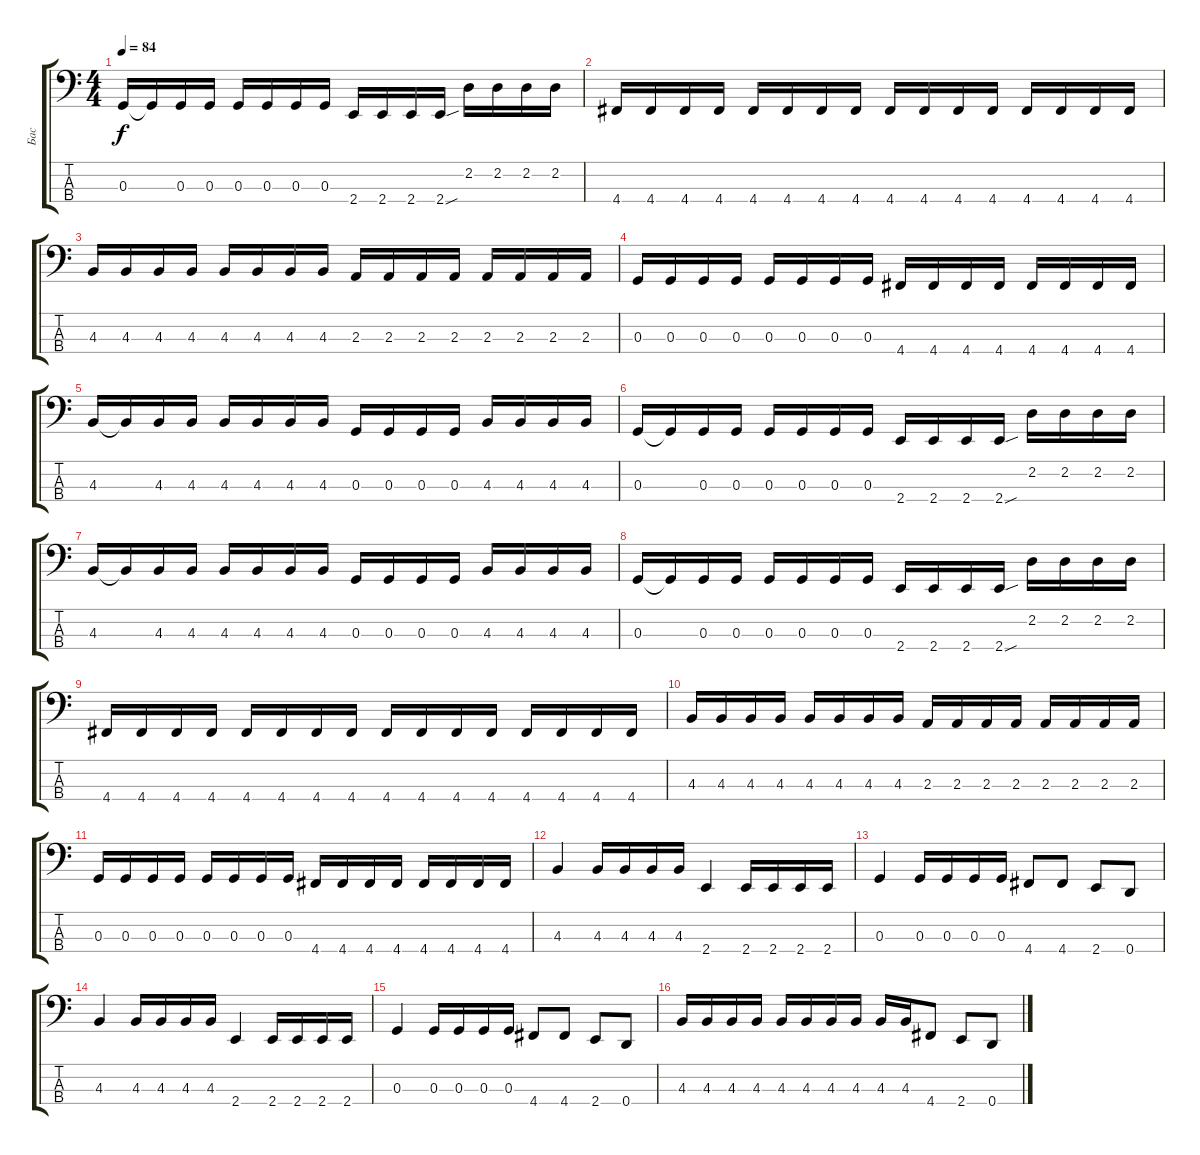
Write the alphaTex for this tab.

\track ("Бас" "Бас") {instrument electricbassfinger}
\staff {score tabs}
\tuning (F2 C2 G1 D1) {hide}
\ts (4 4)
\tempo 84
\clef f4
\ks c
0.3.16{dy f} 0.3{t}.16 0.3.16 0.3.16 0.3.16 0.3.16 0.3.16 0.3.16 2.4.16 2.4.16 2.4.16 2.4{sou}.16 2.2.16 2.2.16 2.2.16 2.2.16 |
4.4.16 4.4.16 4.4.16 4.4.16 4.4.16 4.4.16 4.4.16 4.4.16 4.4.16 4.4.16 4.4.16 4.4.16 4.4.16 4.4.16 4.4.16 4.4.16 |
4.3.16 4.3.16 4.3.16 4.3.16 4.3.16 4.3.16 4.3.16 4.3.16 2.3.16 2.3.16 2.3.16 2.3.16 2.3.16 2.3.16 2.3.16 2.3.16 |
0.3.16 0.3.16 0.3.16 0.3.16 0.3.16 0.3.16 0.3.16 0.3.16 4.4.16 4.4.16 4.4.16 4.4.16 4.4.16 4.4.16 4.4.16 4.4.16 |
4.3.16 4.3{t}.16 4.3.16 4.3.16 4.3.16 4.3.16 4.3.16 4.3.16 0.3.16 0.3.16 0.3.16 0.3.16 4.3.16 4.3.16 4.3.16 4.3.16 |
0.3.16 0.3{t}.16 0.3.16 0.3.16 0.3.16 0.3.16 0.3.16 0.3.16 2.4.16 2.4.16 2.4.16 2.4{sou}.16 2.2.16 2.2.16 2.2.16 2.2.16 |
4.3.16 4.3{t}.16 4.3.16 4.3.16 4.3.16 4.3.16 4.3.16 4.3.16 0.3.16 0.3.16 0.3.16 0.3.16 4.3.16 4.3.16 4.3.16 4.3.16 |
0.3.16 0.3{t}.16 0.3.16 0.3.16 0.3.16 0.3.16 0.3.16 0.3.16 2.4.16 2.4.16 2.4.16 2.4{sou}.16 2.2.16 2.2.16 2.2.16 2.2.16 |
4.4.16 4.4.16 4.4.16 4.4.16 4.4.16 4.4.16 4.4.16 4.4.16 4.4.16 4.4.16 4.4.16 4.4.16 4.4.16 4.4.16 4.4.16 4.4.16 |
4.3.16 4.3.16 4.3.16 4.3.16 4.3.16 4.3.16 4.3.16 4.3.16 2.3.16 2.3.16 2.3.16 2.3.16 2.3.16 2.3.16 2.3.16 2.3.16 |
0.3.16 0.3.16 0.3.16 0.3.16 0.3.16 0.3.16 0.3.16 0.3.16 4.4.16 4.4.16 4.4.16 4.4.16 4.4.16 4.4.16 4.4.16 4.4.16 |
4.3.4 4.3.16 4.3.16 4.3.16 4.3.16 2.4.4 2.4.16 2.4.16 2.4.16 2.4.16 |
0.3.4 0.3.16 0.3.16 0.3.16 0.3.16 4.4.8 4.4.8 2.4.8 0.4.8 |
4.3.4 4.3.16 4.3.16 4.3.16 4.3.16 2.4.4 2.4.16 2.4.16 2.4.16 2.4.16 |
0.3.4 0.3.16 0.3.16 0.3.16 0.3.16 4.4.8 4.4.8 2.4.8 0.4.8 |
4.3.16 4.3.16 4.3.16 4.3.16 4.3.16 4.3.16 4.3.16 4.3.16 4.3.16 4.3.16 4.4.8 2.4.8 0.4.8
